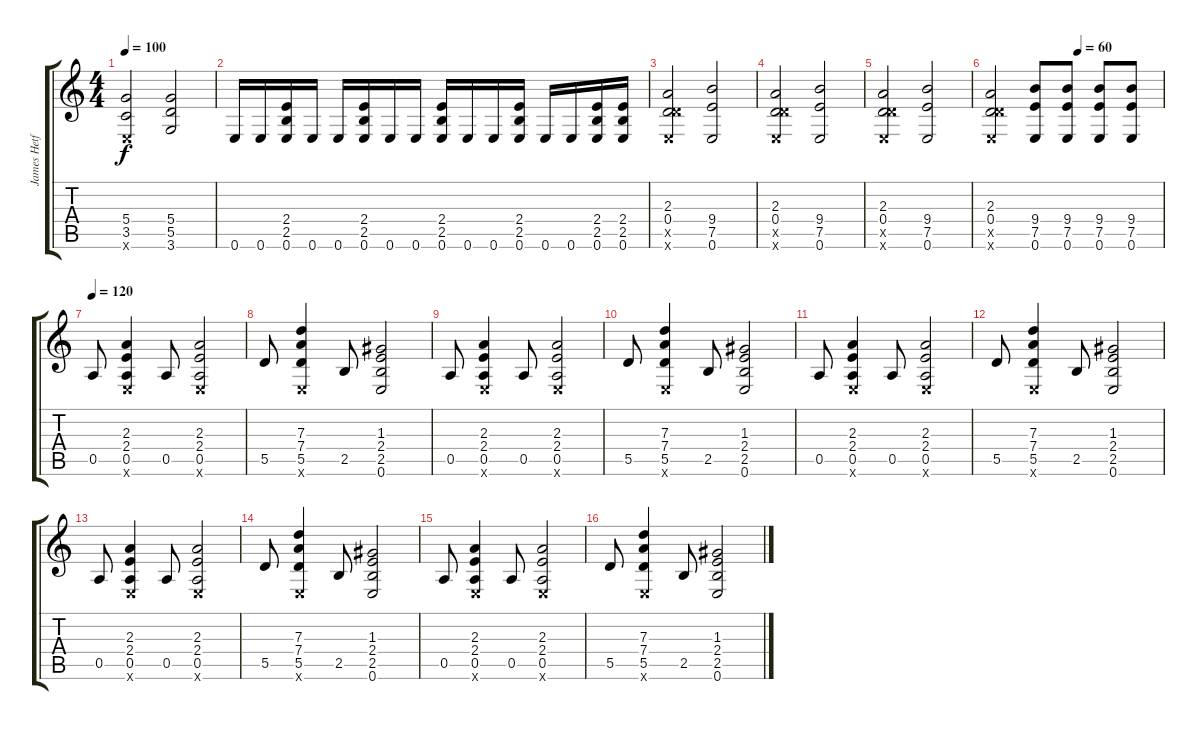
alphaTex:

\track ("James Hetfield Distortion" "James Hetf") {instrument distortionguitar}
\staff {score tabs}
\tuning (E4 B3 G3 D3 A2 E2) {hide}
\ts (4 4)
\tempo 100
\clef g2
\ks c
(5.4 3.5 0.6{x}).2{dy f} (5.4 5.5 3.6).2 |
0.6.16 0.6.16 (2.4 2.5 0.6).16 0.6.16 0.6.16 (2.4 2.5 0.6).16 0.6.16 0.6.16 (2.4 2.5 0.6).16 0.6.16 0.6.16 (2.4 2.5 0.6).16 0.6.16 0.6.16 (2.4 2.5 0.6).16 (2.4 2.5 0.6).16 |
(2.3 0.4 5.5{x} 0.6{x}).2 (9.4 7.5 0.6).2 |
(2.3 0.4 5.5{x} 0.6{x}).2 (9.4 7.5 0.6).2 |
(2.3 0.4 5.5{x} 0.6{x}).2 (9.4 7.5 0.6).2 |
\tempo (60 0.5)
(2.3 0.4 5.5{x} 0.6{x}).2 (9.4 7.5 0.6).8 (9.4 7.5 0.6).8 (9.4 7.5 0.6).8 (9.4 7.5 0.6).8 |
\tempo 120
0.5.8 (2.3 2.4 0.5 0.6{x}).4 0.5.8 (2.3 2.4 0.5 0.6{x}).2 |
5.5.8 (7.3 7.4 5.5 0.6{x}).4 2.5.8 (1.3 2.4 2.5 0.6).2 |
0.5.8 (2.3 2.4 0.5 0.6{x}).4 0.5.8 (2.3 2.4 0.5 0.6{x}).2 |
5.5.8 (7.3 7.4 5.5 0.6{x}).4 2.5.8 (1.3 2.4 2.5 0.6).2 |
0.5.8 (2.3 2.4 0.5 0.6{x}).4 0.5.8 (2.3 2.4 0.5 0.6{x}).2 |
5.5.8 (7.3 7.4 5.5 0.6{x}).4 2.5.8 (1.3 2.4 2.5 0.6).2 |
0.5.8 (2.3 2.4 0.5 0.6{x}).4 0.5.8 (2.3 2.4 0.5 0.6{x}).2 |
5.5.8 (7.3 7.4 5.5 0.6{x}).4 2.5.8 (1.3 2.4 2.5 0.6).2 |
0.5.8 (2.3 2.4 0.5 0.6{x}).4 0.5.8 (2.3 2.4 0.5 0.6{x}).2 |
5.5.8 (7.3 7.4 5.5 0.6{x}).4 2.5.8 (1.3 2.4 2.5 0.6).2
